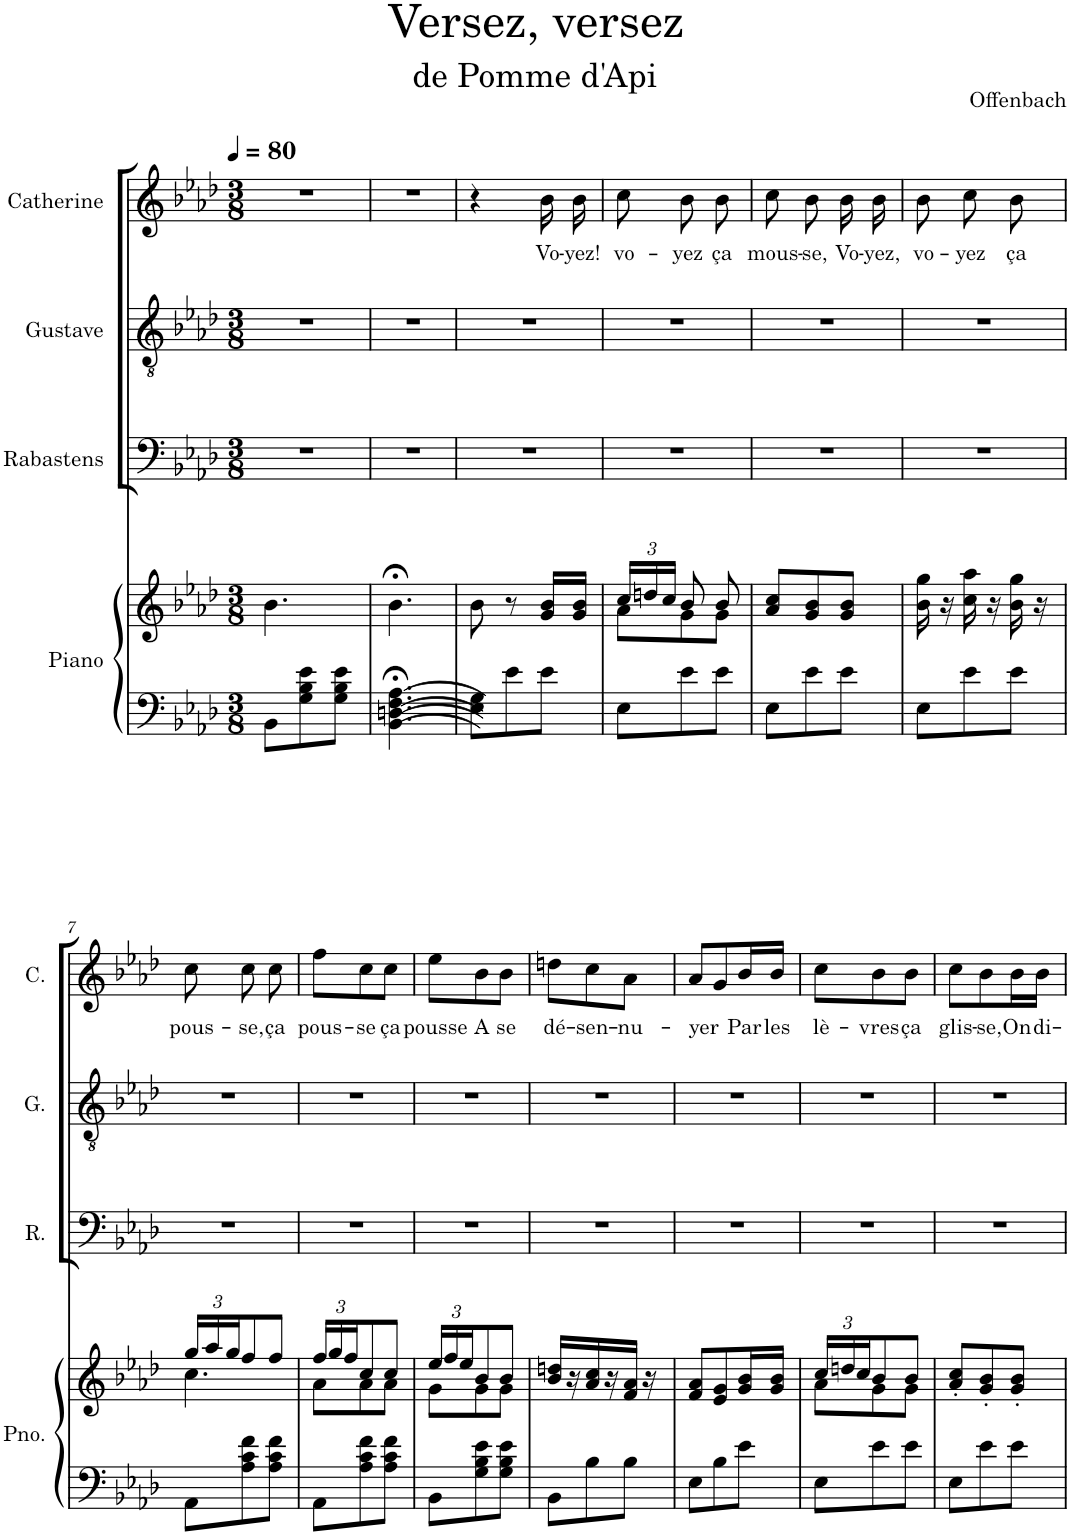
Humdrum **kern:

**kern	**kern	**kern	**kern	**kern	**text
*part4	*part4	*part3	*part2	*part1	*part1
*staff5	*staff4	*staff3	*staff2	*staff1	*staff1
*I"Piano	*	*I"Rabastens	*I"Gustave	*I"Catherine	*
*I'Pno.	*	*I'R.	*I'G.	*I'C.	*
*clefF4	*clefG2	*clefF4	*clefGv2	*clefG2	*
*k[b-e-a-d-]	*k[b-e-a-d-]	*k[b-e-a-d-]	*k[b-e-a-d-]	*k[b-e-a-d-]	*
*M3/8	*M3/8	*M3/8	*M3/8	*M3/8	*
*MM80	*MM80	*MM80	*MM80	*MM80	*
=1	=1	=1	=1	=1	=1
8BB-\L	4.b-\	4.r	4.r	4.r	.
8G\ 8B-\ 8e-\	.	.	.	.	.
8G\ 8B-\ 8e-\J	.	.	.	.	.
=2	=2	=2	=2	=2	=2
4.BB-\;< 4.Dn\;< 4.F\;< 4.A-\;<	4.b-;<\	4.r	4.r	4.r	.
=3	=3	=3	=3	=3	=3
8E-\ 8G\L	8b-\	4.r	4.r	4r	.
8e-\	8r	.	.	.	.
!	!	!	!	!	!LO:LY:b
8e-\J	16g/ 16b-/LL	.	.	16b-\	Vo-
!	!	!	!	!	!LO:LY:b
.	16g/ 16b-/JJ	.	.	16b-\	-yez!
=4	=4	=4	=4	=4	=4
*	*Xbrackettup	*	*	*	*
*	*^	*	*	*	*
!	!	!	!	!	!	!LO:LY:b
8E-\L	24cc/LL	8a-\L	4.r	4.r	8cc\	vo-
.	24ddn/	.	.	.	.	.
.	24cc/JJ	.	.	.	.	.
!	!	!	!	!	!	!LO:LY:b
8e-\	8b-/	8g\	.	.	8b-\	-yez
!	!	!	!	!	!	!LO:LY:b
8e-\J	8b-/	8g\J	.	.	8b-\	ça
=5	=5	=5	=5	=5	=5	=5
!	!	!	!	!	!	!LO:LY:b
*	*v	*v	*	*	*	*
8E-\L	8a-/ 8cc/L	4.r	4.r	8cc\	mous-
!	!	!	!	!	!LO:LY:b
8e-\	8g/ 8b-/	.	.	8b-\	-se,
!	!	!	!	!	!LO:LY:b
8e-\J	8g/ 8b-/J	.	.	16b-\	Vo-
!	!	!	!	!	!LO:LY:b
.	.	.	.	16b-\	-yez,
=6	=6	=6	=6	=6	=6
!	!	!	!	!	!LO:LY:b
8E-\L	16b-\ 16gg\	4.r	4.r	8b-\	vo-
.	16r	.	.	.	.
!	!	!	!	!	!LO:LY:b
8e-\	16cc\ 16aa-\	.	.	8cc\	-yez
.	16r	.	.	.	.
!	!	!	!	!	!LO:LY:b
8e-\J	16b-\ 16gg\	.	.	8b-\	ça
.	16r	.	.	.	.
!!LO:LB:g=z
=7	=7	=7	=7	=7	=7
*	*^	*	*	*	*
!	!	!	!	!	!	!LO:LY:b
8AA-\L	24gg/LL	4.cc\	4.r	4.r	8cc\	pous-
.	24aa-/	.	.	.	.	.
.	24gg/J	.	.	.	.	.
!	!	!	!	!	!	!LO:LY:b
8A-\ 8c\ 8f\	8ff/	.	.	.	8cc\	-se,
!	!	!	!	!	!	!LO:LY:b
8A-\ 8c\ 8f\J	8ff/J	.	.	.	8cc\	ça
=8	=8	=8	=8	=8	=8	=8
!	!	!	!	!	!	!LO:LY:b
8AA-\L	24ff/LL	8a-\L	4.r	4.r	8ff\L	pous-
.	24gg/	.	.	.	.	.
.	24ff/J	.	.	.	.	.
!	!	!	!	!	!	!LO:LY:b
8A-\ 8c\ 8f\	8cc/	8a-\	.	.	8cc\	-se
!	!	!	!	!	!	!LO:LY:b
8A-\ 8c\ 8f\J	8cc/J	8a-\J	.	.	8cc\J	ça
=9	=9	=9	=9	=9	=9	=9
!	!	!	!	!	!	!LO:LY:b
8BB-\L	24ee-/LL	8g\L	4.r	4.r	8ee-\L	pousse
.	24ff/	.	.	.	.	.
.	24ee-/J	.	.	.	.	.
!	!	!	!	!	!	!LO:LY:b
8G\ 8B-\ 8e-\	8b-/	8g\	.	.	8b-\	A
!	!	!	!	!	!	!LO:LY:b
8G\ 8B-\ 8e-\J	8b-/J	8g\J	.	.	8b-\J	se
=10	=10	=10	=10	=10	=10	=10
!	!	!	!	!	!	!LO:LY:b
*	*v	*v	*	*	*	*
8BB-\L	16b-/ 16ddn/LL	4.r	4.r	8ddn\L	dé-
.	16r	.	.	.	.
!	!	!	!	!	!LO:LY:b
8B-\	16a-/ 16cc/	.	.	8cc\	-sen-
.	16r	.	.	.	.
!	!	!	!	!	!LO:LY:b
8B-\J	16f/ 16a-/JJ	.	.	8a-\J	-nu-
.	16r	.	.	.	.
=11	=11	=11	=11	=11	=11
!	!	!	!	!	!LO:LY:b
8E-\L	8f/ 8a-/L	4.r	4.r	8a-/L	-yer
8B-\	8e-/ 8g/	.	.	8g/	.
!	!	!	!	!	!LO:LY:b
8e-\J	16g/ 16b-/L	.	.	16b-/L	Par
!	!	!	!	!	!LO:LY:b
.	16g/ 16b-/JJ	.	.	16b-/JJ	les
=12	=12	=12	=12	=12	=12
*	*^	*	*	*	*
!	!	!	!	!	!	!LO:LY:b
8E-\L	24cc/LL	8a-\L	4.r	4.r	8cc\L	lè-
.	24ddn/	.	.	.	.	.
.	24cc/J	.	.	.	.	.
!	!	!	!	!	!	!LO:LY:b
8e-\	8b-/	8g\	.	.	8b-\	-vres
!	!	!	!	!	!	!LO:LY:b
8e-\J	8b-/J	8g\J	.	.	8b-\J	ça
=13	=13	=13	=13	=13	=13	=13
!	!	!	!	!	!	!LO:LY:b
*	*v	*v	*	*	*	*
8E-\L	8a-/' 8cc/'L	4.r	4.r	8cc\L	glis-
!	!	!	!	!	!LO:LY:b
8e-\	8g/' 8b-/'	.	.	8b-\	-se,
!	!	!	!	!	!LO:LY:b
8e-\J	8g/' 8b-/'J	.	.	16b-\L	On
!	!	!	!	!	!LO:LY:b
.	.	.	.	16b-\JJ	di-
=	=	=	=	=	=
*-	*-	*-	*-	*-	*-
